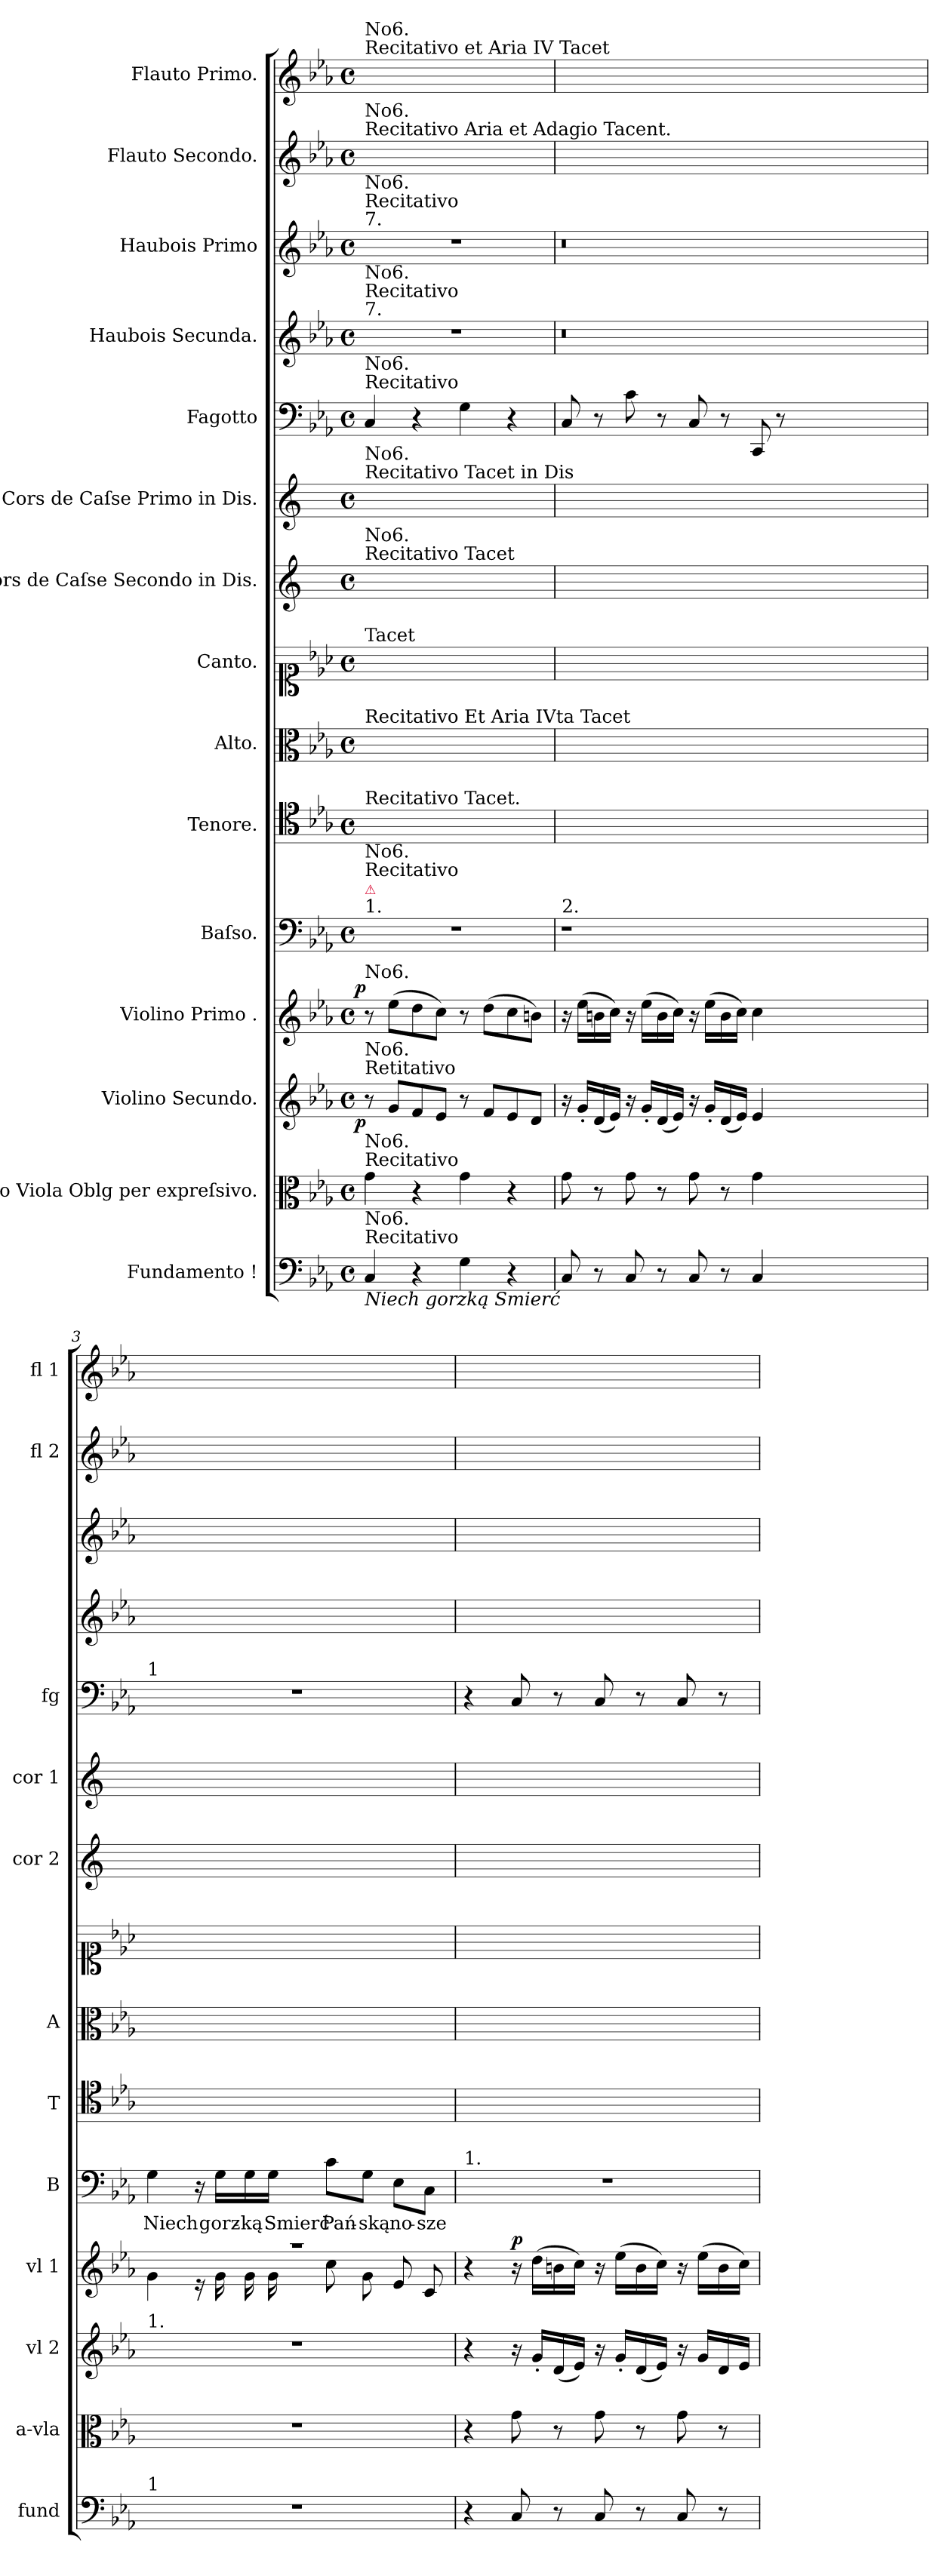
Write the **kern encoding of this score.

**kern	**kern	**dynam	**kern	**dynam	**kern	**dynam	**kern	**text	**kern	**kern	**kern	**kern	**kern	**kern	**kern	**kern	**kern	**kern
*part15	*part14	*part14	*part13	*part13	*part12	*part12	*part11	*part11	*part10	*part9	*part8	*part7	*part6	*part5	*part4	*part3	*part2	*part1
*staff15	*staff14	*staff14	*staff13	*staff13	*staff12	*staff12	*staff11	*staff11	*staff10	*staff9	*staff8	*staff7	*staff6	*staff5	*staff4	*staff3	*staff2	*staff1
*I"Fundamento !	*I"Alto Viola Oblg per expreſsivo.	*	*I"Violino Secundo.	*	*I"Violino Primo .	*	*I"Baſso.	*	*I"Tenore.	*I"Alto.	*I"Canto.	*I"Cors de Caſse Secondo in Dis.	*I"Cors de Caſse Primo in Dis.	*I"Fagotto	*I"Haubois Secunda.	*I"Haubois Primo	*I"Flauto Secondo.	*I"Flauto Primo.
*I'fund	*I'a-vla	*	*I'vl 2	*	*I'vl 1	*	*I'B	*	*I'T	*I'A	*	*I'cor 2	*I'cor 1	*I'fg	*	*	*I'fl 2	*I'fl 1
*clefF4	*clefC3	*	*clefG2	*	*clefG2	*	*clefF4	*	*clefC4	*clefC3	*clefC1	*clefG2	*clefG2	*clefF4	*clefG2	*clefG2	*clefG2	*clefG2
*	*	*	*	*	*	*	*	*	*	*	*	*ITrd-2c-3	*ITrd-2c-3	*	*	*	*	*
*k[b-e-a-]	*k[b-e-a-]	*	*k[b-e-a-]	*	*k[b-e-a-]	*	*k[b-e-a-]	*	*k[b-e-a-]	*k[b-e-a-]	*k[b-e-a-]	*k[b-e-a-]	*k[b-e-a-]	*k[b-e-a-]	*k[b-e-a-]	*k[b-e-a-]	*k[b-e-a-]	*k[b-e-a-]
*c:	*c:	*	*c:	*	*c:	*	*c:	*	*c:	*c:	*c:	*c:	*c:	*c:	*c:	*c:	*c:	*c:
*M4/4	*M4/4	*	*M4/4	*	*M4/4	*	*M4/4	*	*M4/4	*M4/4	*M4/4	*M4/4	*M4/4	*M4/4	*M4/4	*M4/4	*M4/4	*M4/4
*met(c)	*met(c)	*	*met(c)	*	*met(c)	*	*met(c)	*	*met(c)	*met(c)	*met(c)	*met(c)	*met(c)	*met(c)	*met(c)	*met(c)	*met(c)	*met(c)
=1	=1	=1	=1	=1	=1	=1	=1	=1	=1	=1	=1	=1	=1	=1	=1	=1	=1	=1
!	!	!	!	!	!	!	!	!	!	!	!	!	!	!	!	!	!	!LO:TX:a:t=Recitativo et Aria IV Tacet
!	!	!	!	!	!	!	!	!	!	!	!	!	!	!	!	!	!	!LO:TX:a:t=No6.
!	!	!	!	!	!	!	!	!	!	!	!	!	!	!	!	!	!LO:TX:a:t=Recitativo Aria et Adagio Tacent.	!
!	!	!	!	!	!	!	!	!	!	!	!	!	!	!	!	!	!LO:TX:a:t=No6.	!
!	!	!	!	!	!	!	!	!	!	!	!	!	!	!	!	!LO:TX:a:t=7.	!	!
!	!	!	!	!	!	!	!	!	!	!	!	!	!	!	!	!LO:TX:a:t=Recitativo	!	!
!	!	!	!	!	!	!	!	!	!	!	!	!	!	!	!	!LO:TX:a:t=No6.	!	!
!	!	!	!	!	!	!	!	!	!	!	!	!	!	!	!LO:TX:a:t=7.	!	!	!
!	!	!	!	!	!	!	!	!	!	!	!	!	!	!	!LO:TX:a:t=Recitativo	!	!	!
!	!	!	!	!	!	!	!	!	!	!	!	!	!	!	!LO:TX:a:t=No6.	!	!	!
!	!	!	!	!	!	!	!	!	!	!	!	!	!	!LO:TX:a:t=Recitativo	!	!	!	!
!	!	!	!	!	!	!	!	!	!	!	!	!	!	!LO:TX:a:t=No6.	!	!	!	!
!	!	!	!	!	!	!	!	!	!	!	!	!	!LO:TX:a:t=Recitativo Tacet in Dis	!	!	!	!	!
!	!	!	!	!	!	!	!	!	!	!	!	!	!LO:TX:a:t=No6.	!	!	!	!	!
!	!	!	!	!	!	!	!	!	!	!	!	!LO:TX:a:t=Recitativo Tacet	!	!	!	!	!	!
!	!	!	!	!	!	!	!	!	!	!	!	!LO:TX:a:t=No6.	!	!	!	!	!	!
!	!	!	!	!	!	!	!	!	!	!	!LO:TX:a:t=Tacet	!	!	!	!	!	!	!
!	!	!	!	!	!	!	!	!	!	!LO:TX:a:t=Recitativo Et Aria IVta Tacet	!	!	!	!	!	!	!	!
!	!	!	!	!	!	!	!	!	!LO:TX:a:t=Recitativo Tacet.	!	!	!	!	!	!	!	!	!
!	!	!	!	!	!	!	!LO:TX:a:t=1.	!	!	!	!	!	!	!	!	!	!	!
!	!	!	!	!	!	!	!LO:TX:a:color=crimson:t=⚠	!	!	!	!	!	!	!	!	!	!	!
!	!	!	!	!	!	!	!LO:TX:a:t=Recitativo	!	!	!	!	!	!	!	!	!	!	!
!	!	!	!	!	!	!	!LO:TX:a:t=No6.	!	!	!	!	!	!	!	!	!	!	!
!	!	!	!	!	!LO:TX:a:t=No6.	!	!	!	!	!	!	!	!	!	!	!	!	!
!	!	!	!LO:TX:a:t=Retitativo	!	!	!	!	!	!	!	!	!	!	!	!	!	!	!
!	!	!	!LO:TX:a:t=No6.	!	!	!	!	!	!	!	!	!	!	!	!	!	!	!
!	!LO:TX:a:t=Recitativo	!	!	!	!	!	!	!	!	!	!	!	!	!	!	!	!	!
!	!LO:TX:a:t=No6.	!	!	!	!	!	!	!	!	!	!	!	!	!	!	!	!	!
!LO:TX:b:i:t=Niech gorzką Smierć	!	!	!	!	!	!	!	!	!	!	!	!	!	!	!	!	!	!
!LO:TX:a:t=Recitativo	!	!	!	!	!	!	!	!	!	!	!	!	!	!	!	!	!	!
!LO:TX:a:t=No6.	!	!	!	!	!	!	!	!	!	!	!	!	!	!	!	!	!	!
!	!	!LO:DY:rj	!	!LO:DY:rj	!	!LO:DY:a:rj	!	!	!	!	!	!	!	!	!	!	!	!
4C/	4g\	p&colon;	8r	p	8r	p	1r	.	1ryy	1ryy	1ryy	1ryy	1ryy	4C/	1r	1r	1ryy	1ryy
.	.	.	8g/L	.	(8ee-\L	.	.	.	.	.	.	.	.	.	.	.	.	.
4r	4r	.	8f/	.	8dd\	.	.	.	.	.	.	.	.	4r	.	.	.	.
.	.	.	8e-/J	.	8cc\J)	.	.	.	.	.	.	.	.	.	.	.	.	.
4G\	4g\	.	8r	.	8r	.	.	.	.	.	.	.	.	4G\	.	.	.	.
.	.	.	8f/L	.	(8dd\L	.	.	.	.	.	.	.	.	.	.	.	.	.
4r	4r	.	8e-/	.	8cc\	.	.	.	.	.	.	.	.	4r	.	.	.	.
.	.	.	8d/J	.	8bn\J)	.	.	.	.	.	.	.	.	.	.	.	.	.
=2	=2	=2	=2	=2	=2	=2	=2	=2	=2	=2	=2	=2	=2	=2	=2	=2	=2	=2
!	!	!	!	!	!	!	!LO:TX:a:t=2.	!	!	!	!	!	!	!	!	!	!	!
8C/	8g\	.	16r	.	16r	.	1r	.	1ryy	1ryy	1ryy	1ryy	1ryy	8C/	0.r	0.r	1ryy	1ryy
.	.	.	16g'/LL	.	(16ee-\LL	.	.	.	.	.	.	.	.	.	.	.	.	.
8r	8r	.	(16d/	.	16bn\	.	.	.	.	.	.	.	.	8r	.	.	.	.
.	.	.	16e-/JJ)	.	16cc\JJ)	.	.	.	.	.	.	.	.	.	.	.	.	.
8C/	8g\	.	16r	.	16r	.	.	.	.	.	.	.	.	8c\	.	.	.	.
.	.	.	16g'/LL	.	(16ee-\LL	.	.	.	.	.	.	.	.	.	.	.	.	.
8r	8r	.	(16d/	.	16b\	.	.	.	.	.	.	.	.	8r	.	.	.	.
.	.	.	16e-/JJ)	.	16cc\JJ)	.	.	.	.	.	.	.	.	.	.	.	.	.
8C/	8g\	.	16r	.	16r	.	.	.	.	.	.	.	.	8C/	.	.	.	.
.	.	.	16g'/LL	.	(16ee-\LL	.	.	.	.	.	.	.	.	.	.	.	.	.
8r	8r	.	(16d/	.	16b\	.	.	.	.	.	.	.	.	8r	.	.	.	.
.	.	.	16e-/JJ)	.	16cc\JJ)	.	.	.	.	.	.	.	.	.	.	.	.	.
4C/	4g\	.	4e-/	.	4cc\	.	.	.	.	.	.	.	.	8CC/	.	.	.	.
.	.	.	.	.	.	.	.	.	.	.	.	.	.	8r	.	.	.	.
0ryy	0ryy	.	0ryy	.	0ryy	.	0ryy	.	0ryy	0ryy	0ryy	0ryy	0ryy	0ryy	.	.	0ryy	0ryy
=3	=3	=3	=3	=3	=3	=3	=3	=3	=3	=3	=3	=3	=3	=3	=3	=3	=3	=3
*	*	*	*	*	*^	*	*	*	*	*	*	*	*	*	*	*	*	*
!	!	!	!	!	!	!	!	!	!	!	!	!	!	!	!LO:TX:a:t=1	!	!	!	!
!	!	!	!LO:TX:a:t=1.	!	!	!	!	!	!	!	!	!	!	!	!	!	!	!	!
!LO:TX:a:t=1	!	!	!	!	!	!	!	!	!	!	!	!	!	!	!	!	!	!	!
1r	1r	.	1r	.	1r	4g!\	.	4G\	Niech	1ryy	1ryy	1ryy	1ryy	1ryy	1r	1ryy	1ryy	1ryy	1ryy
.	.	.	.	.	.	16r	.	16r	.	.	.	.	.	.	.	.	.	.	.
.	.	.	.	.	.	16g!\	.	16G\LL	gorz-	.	.	.	.	.	.	.	.	.	.
.	.	.	.	.	.	16g!\	.	16G\	-ką	.	.	.	.	.	.	.	.	.	.
.	.	.	.	.	.	16g!\	.	16G\JJ	Smierć	.	.	.	.	.	.	.	.	.	.
.	.	.	.	.	.	8cc!\	.	8c\L	Pań-	.	.	.	.	.	.	.	.	.	.
.	.	.	.	.	.	8g!\	.	8G\J	-ską	.	.	.	.	.	.	.	.	.	.
.	.	.	.	.	.	8e-!/	.	8E-\L	no-	.	.	.	.	.	.	.	.	.	.
.	.	.	.	.	.	8c!/	.	8C\J	-sze	.	.	.	.	.	.	.	.	.	.
=4	=4	=4	=4	=4	=4	=4	=4	=4	=4	=4	=4	=4	=4	=4	=4	=4	=4	=4	=4
!	!	!	!	!	!	!	!	!LO:TX:a:t=1.	!	!	!	!	!	!	!	!	!	!	!
*	*	*	*	*	*v	*v	*	*	*	*	*	*	*	*	*	*	*	*	*
4r	4r	.	4r	.	4r	.	1r	.	1ryy	1ryy	1ryy	1ryy	1ryy	4r	1ryy	1ryy	1ryy	1ryy
!	!	!	!	!	!	!LO:DY:a	!	!	!	!	!	!	!	!	!	!	!	!
8C/	8g\	.	16r	.	16r	p	.	.	.	.	.	.	.	8C/	.	.	.	.
.	.	.	16g'/LL	.	(16dd\LL	.	.	.	.	.	.	.	.	.	.	.	.	.
8r	8r	.	(16d/	.	16bn\	.	.	.	.	.	.	.	.	8r	.	.	.	.
.	.	.	16e-/JJ)	.	16cc\JJ)	.	.	.	.	.	.	.	.	.	.	.	.	.
8C/	8g\	.	16r	.	16r	.	.	.	.	.	.	.	.	8C/	.	.	.	.
.	.	.	16g'/LL	.	(16ee-\LL	.	.	.	.	.	.	.	.	.	.	.	.	.
8r	8r	.	(16d/	.	16b\	.	.	.	.	.	.	.	.	8r	.	.	.	.
.	.	.	16e-/JJ)	.	16cc\JJ)	.	.	.	.	.	.	.	.	.	.	.	.	.
8C/	8g\	.	16r	.	16r	.	.	.	.	.	.	.	.	8C/	.	.	.	.
.	.	.	16g/LL	.	(16ee-\LL	.	.	.	.	.	.	.	.	.	.	.	.	.
8r	8r	.	16d/	.	16b\	.	.	.	.	.	.	.	.	8r	.	.	.	.
.	.	.	16e-/JJ	.	16cc\JJ)	.	.	.	.	.	.	.	.	.	.	.	.	.
=	=	=	=	=	=	=	=	=	=	=	=	=	=	=	=	=	=	=
*-	*-	*-	*-	*-	*-	*-	*-	*-	*-	*-	*-	*-	*-	*-	*-	*-	*-	*-
